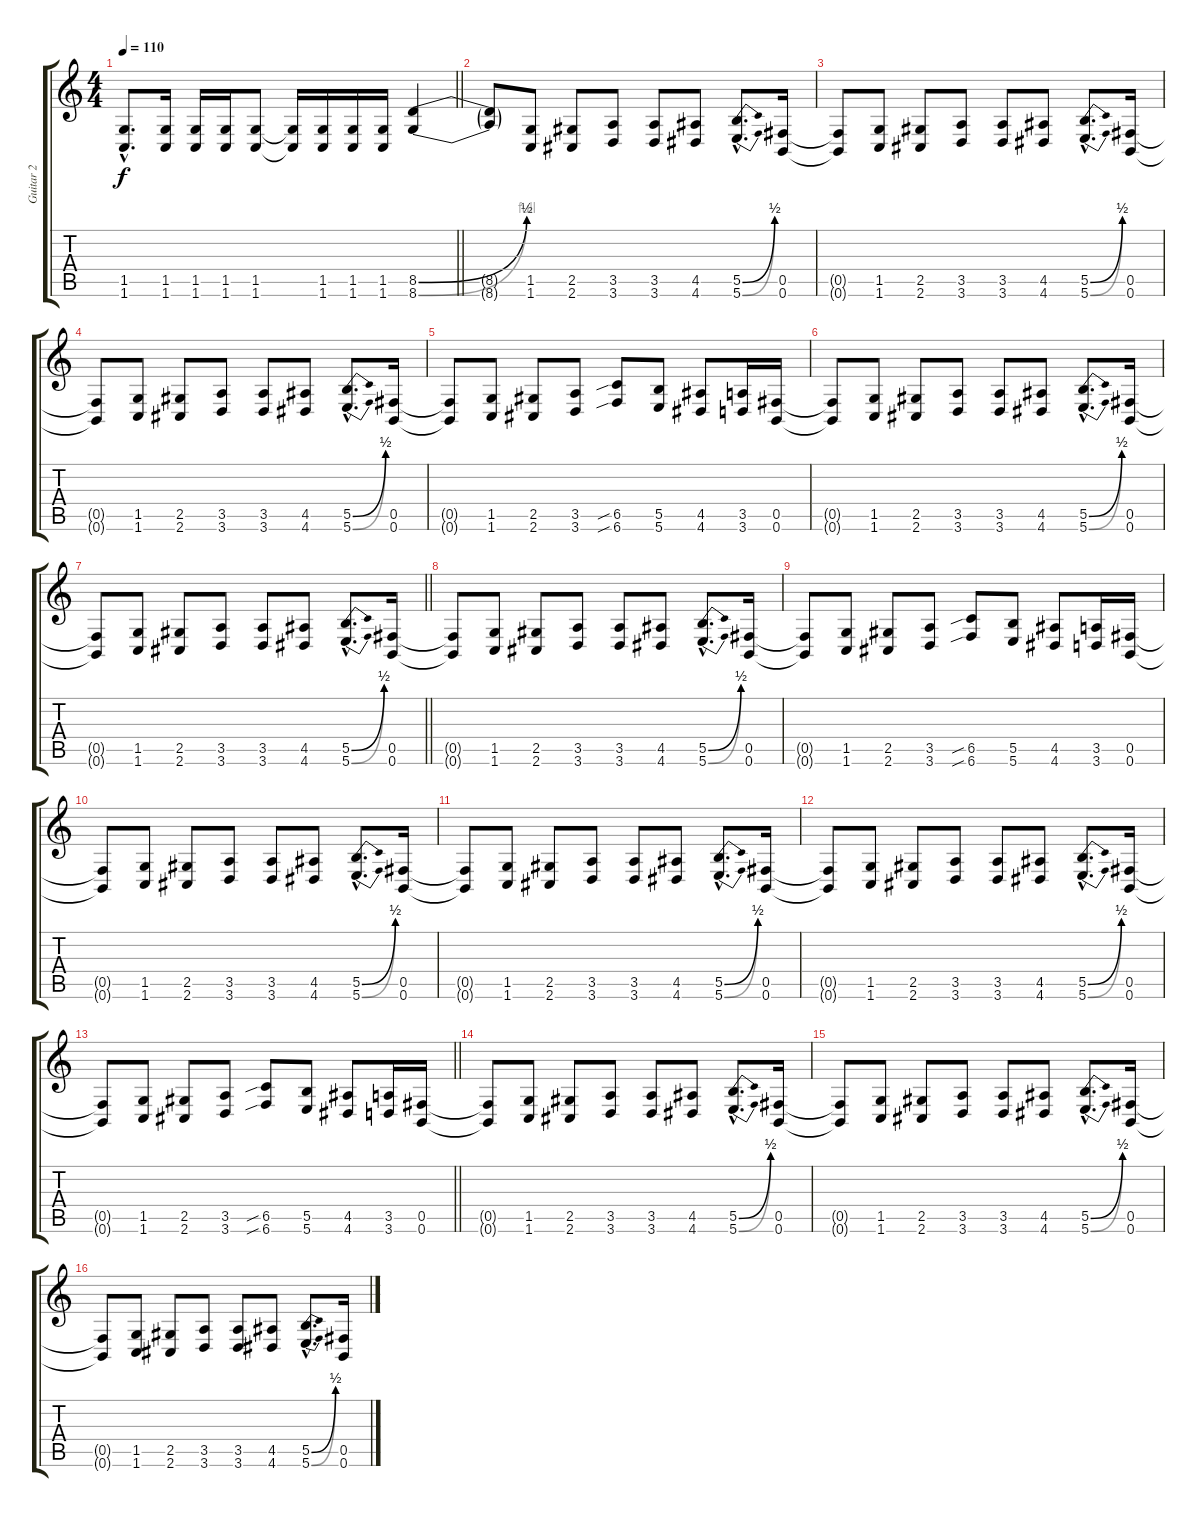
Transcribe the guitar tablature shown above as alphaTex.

\track ("Guitar 2" "Guitar 2") {instrument distortionguitar}
\staff {score tabs}
\tuning (Db4 Ab3 E3 B2 Gb2 B1) {hide}
\ts (4 4)
\tempo 110
\clef g2
\barLineRight lightlight
\ks c
(1.5{hac} 1.6{hac}).8{d dy f} (1.5 1.6).16 (1.5 1.6).16 (1.5 1.6).16 (1.5 1.6).8 (1.5{t} 1.6{t}).16 (1.5 1.6).16 (1.5 1.6).16 (1.5 1.6).16 (8.5{be (bend 0 0 60 2)} 8.6{be (bend 0 0 60 4)}).4 |
(8.5{t} 8.6{t}).8 (1.5 1.6).8 (2.5 2.6).8 (3.5 3.6).8 (3.5 3.6).8 (4.5 4.6).8 (5.5{be (bend 0 0 60 2) hac} 5.6{be (bend 0 0 60 2) hac}).8{d} (0.5 0.6).16 |
(0.5{t} 0.6{t}).8 (1.5 1.6).8 (2.5 2.6).8 (3.5 3.6).8 (3.5 3.6).8 (4.5 4.6).8 (5.5{be (bend 0 0 60 2) hac} 5.6{be (bend 0 0 60 2) hac}).8{d} (0.5 0.6).16 |
(0.5{t} 0.6{t}).8 (1.5 1.6).8 (2.5 2.6).8 (3.5 3.6).8 (3.5 3.6).8 (4.5 4.6).8 (5.5{be (bend 0 0 60 2) hac} 5.6{be (bend 0 0 60 2) hac}).8{d} (0.5 0.6).16 |
(0.5{t} 0.6{t}).8 (1.5 1.6).8 (2.5 2.6).8 (3.5 3.6).8 (6.5{sib} 6.6{sib}).8 (5.5 5.6).8 (4.5 4.6).8 (3.5 3.6).16 (0.5 0.6).16 |
(0.5{t} 0.6{t}).8 (1.5 1.6).8 (2.5 2.6).8 (3.5 3.6).8 (3.5 3.6).8 (4.5 4.6).8 (5.5{be (bend 0 0 60 2) hac} 5.6{be (bend 0 0 60 2) hac}).8{d} (0.5 0.6).16 |
\barLineRight lightlight
(0.5{t} 0.6{t}).8 (1.5 1.6).8 (2.5 2.6).8 (3.5 3.6).8 (3.5 3.6).8 (4.5 4.6).8 (5.5{be (bend 0 0 60 2) hac} 5.6{be (bend 0 0 60 2) hac}).8{d} (0.5 0.6).16 |
(0.5{t} 0.6{t}).8 (1.5 1.6).8 (2.5 2.6).8 (3.5 3.6).8 (3.5 3.6).8 (4.5 4.6).8 (5.5{be (bend 0 0 60 2) hac} 5.6{be (bend 0 0 60 2) hac}).8{d} (0.5 0.6).16 |
(0.5{t} 0.6{t}).8 (1.5 1.6).8 (2.5 2.6).8 (3.5 3.6).8 (6.5{sib} 6.6{sib}).8 (5.5 5.6).8 (4.5 4.6).8 (3.5 3.6).16 (0.5 0.6).16 |
(0.5{t} 0.6{t}).8 (1.5 1.6).8 (2.5 2.6).8 (3.5 3.6).8 (3.5 3.6).8 (4.5 4.6).8 (5.5{be (bend 0 0 60 2) hac} 5.6{be (bend 0 0 60 2) hac}).8{d} (0.5 0.6).16 |
(0.5{t} 0.6{t}).8 (1.5 1.6).8 (2.5 2.6).8 (3.5 3.6).8 (3.5 3.6).8 (4.5 4.6).8 (5.5{be (bend 0 0 60 2) hac} 5.6{be (bend 0 0 60 2) hac}).8{d} (0.5 0.6).16 |
(0.5{t} 0.6{t}).8 (1.5 1.6).8 (2.5 2.6).8 (3.5 3.6).8 (3.5 3.6).8 (4.5 4.6).8 (5.5{be (bend 0 0 60 2) hac} 5.6{be (bend 0 0 60 2) hac}).8{d} (0.5 0.6).16 |
\barLineRight lightlight
(0.5{t} 0.6{t}).8 (1.5 1.6).8 (2.5 2.6).8 (3.5 3.6).8 (6.5{sib} 6.6{sib}).8 (5.5 5.6).8 (4.5 4.6).8 (3.5 3.6).16 (0.5 0.6).16 |
(0.5{t} 0.6{t}).8 (1.5 1.6).8 (2.5 2.6).8 (3.5 3.6).8 (3.5 3.6).8 (4.5 4.6).8 (5.5{be (bend 0 0 60 2) hac} 5.6{be (bend 0 0 60 2) hac}).8{d} (0.5 0.6).16 |
(0.5{t} 0.6{t}).8 (1.5 1.6).8 (2.5 2.6).8 (3.5 3.6).8 (3.5 3.6).8 (4.5 4.6).8 (5.5{be (bend 0 0 60 2) hac} 5.6{be (bend 0 0 60 2) hac}).8{d} (0.5 0.6).16 |
(0.5{t} 0.6{t}).8 (1.5 1.6).8 (2.5 2.6).8 (3.5 3.6).8 (3.5 3.6).8 (4.5 4.6).8 (5.5{be (bend 0 0 60 2) hac} 5.6{be (bend 0 0 60 2) hac}).8{d} (0.5 0.6).16
